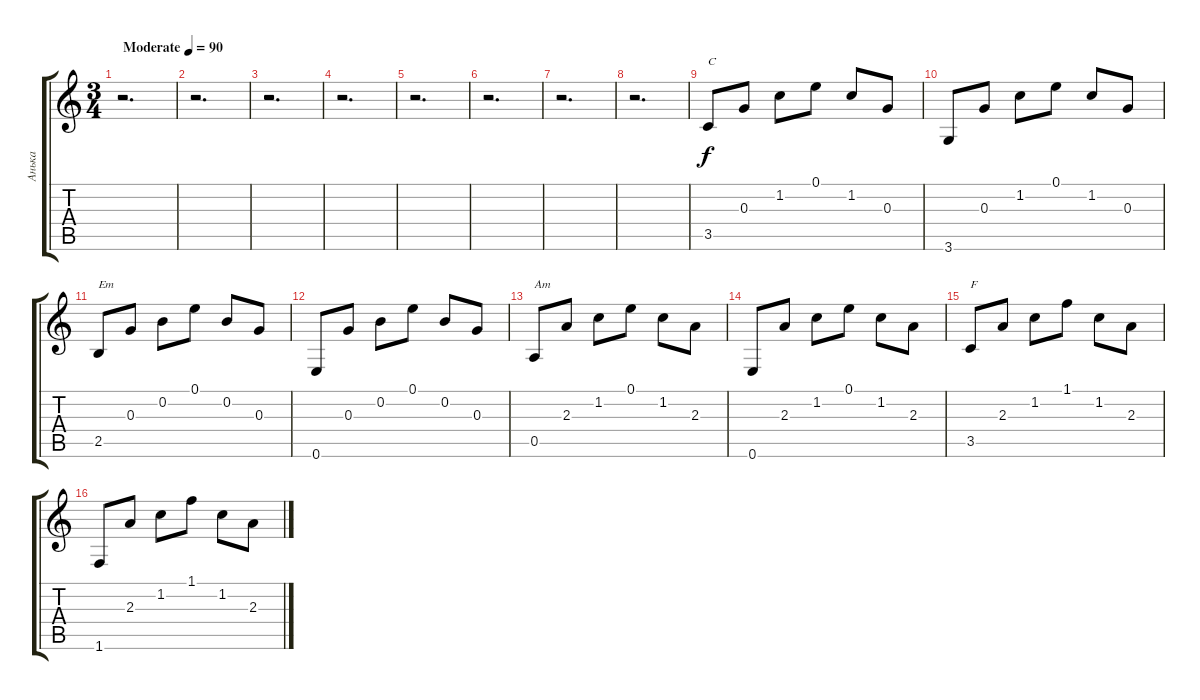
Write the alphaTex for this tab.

\track ("Анька" "Анька") {instrument electricguitarjazz}
\staff {score tabs}
\tuning (E4 B3 G3 D3 A2 E2) {hide}
\ts (3 4)
\tempo (90 "Moderate")
\clef g2
\ks c
r.2{d dy f instrument electricguitarjazz} |
r.2{d} |
r.2{d} |
r.2{d} |
r.2{d} |
r.2{d} |
r.2{d} |
r.2{d} |
3.5.8{txt "C"} 0.3.8 1.2.8 0.1.8 1.2.8 0.3.8 |
3.6.8 0.3.8 1.2.8 0.1.8 1.2.8 0.3.8 |
2.5.8{txt "Em"} 0.3.8 0.2.8 0.1.8 0.2.8 0.3.8 |
0.6.8 0.3.8 0.2.8 0.1.8 0.2.8 0.3.8 |
0.5.8{txt "Am"} 2.3.8 1.2.8 0.1.8 1.2.8 2.3.8 |
0.6.8 2.3.8 1.2.8 0.1.8 1.2.8 2.3.8 |
3.5.8{txt "F"} 2.3.8 1.2.8 1.1.8 1.2.8 2.3.8 |
1.6.8 2.3.8 1.2.8 1.1.8 1.2.8 2.3.8
